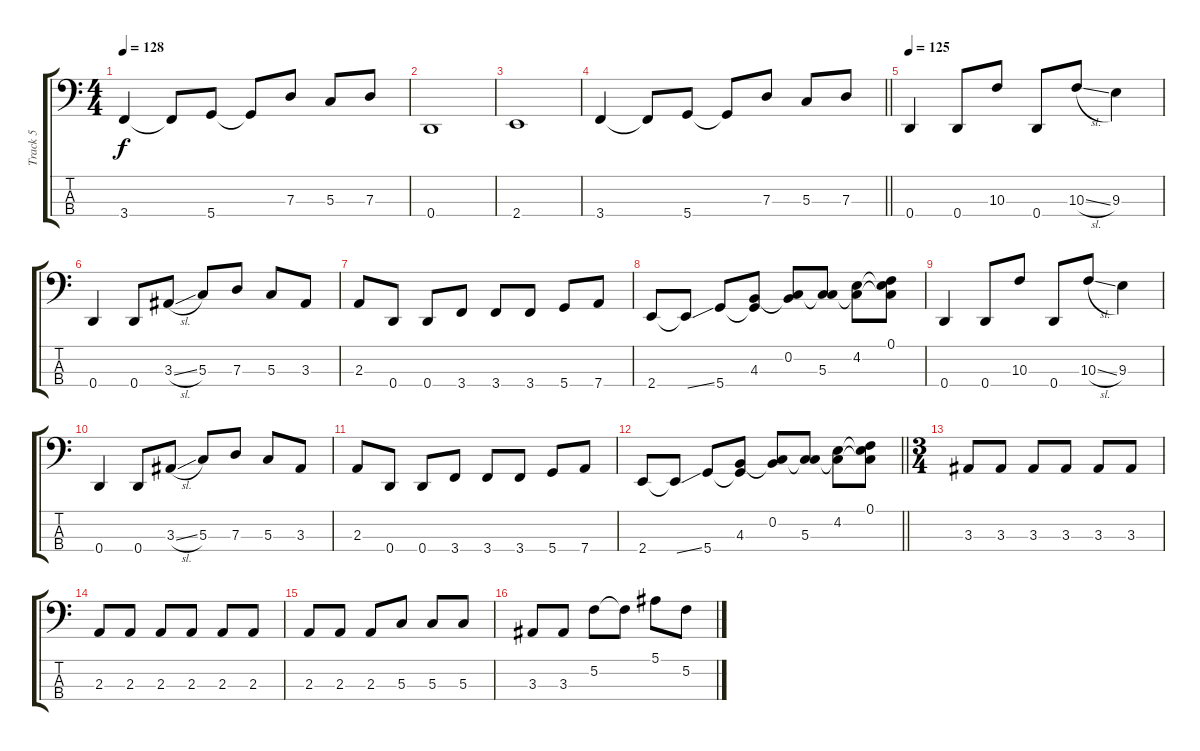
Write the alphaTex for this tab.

\track ("Track 5" "Track 5") {instrument electricbassfinger}
\staff {score tabs}
\tuning (F2 C2 G1 D1) {hide}
\ts (4 4)
\tempo 128
\clef f4
\ks c
3.4.4{dy f} 3.4{t}.8 5.4.8 5.4{t}.8 7.3.8 5.3.8 7.3.8 |
0.4.1 |
2.4.1 |
\barLineRight lightlight
3.4.4 3.4{t}.8 5.4.8 5.4{t}.8 7.3.8 5.3.8 7.3.8 |
\section ("" "")
\tempo 125
0.4.4 0.4.8 10.3.8 0.4.8 10.3{sl}.8 9.3.4 |
0.4.4 0.4.8 3.3{sl}.8 5.3.8 7.3.8 5.3.8 3.3.8 |
2.3.8 0.4.8 0.4.8 3.4.8 3.4.8 3.4.8 5.4.8 7.4.8 |
2.4.8 2.4{ss t}.8 5.4.8 (4.3 5.4{t}).8 (0.2 4.3{t}).8 (0.2{t} 5.3).8 (4.2 5.3{t}).8 (0.1 4.2{t} 5.3{t}).8 |
0.4.4 0.4.8 10.3.8 0.4.8 10.3{sl}.8 9.3.4 |
0.4.4 0.4.8 3.3{sl}.8 5.3.8 7.3.8 5.3.8 3.3.8 |
2.3.8 0.4.8 0.4.8 3.4.8 3.4.8 3.4.8 5.4.8 7.4.8 |
\barLineRight lightlight
2.4.8 2.4{ss t}.8 5.4.8 (4.3 5.4{t}).8 (0.2 4.3{t}).8 (0.2{t} 5.3).8 (4.2 5.3{t}).8 (0.1 4.2{t} 5.3{t}).8 |
\ts (3 4)
\section ("" "")
3.3.8 3.3.8 3.3.8 3.3.8 3.3.8 3.3.8 |
2.3.8 2.3.8 2.3.8 2.3.8 2.3.8 2.3.8 |
2.3.8 2.3.8 2.3.8 5.3.8 5.3.8 5.3.8 |
3.3.8 3.3.8 5.2.8 5.2{t}.8 5.1.8 5.2.8
